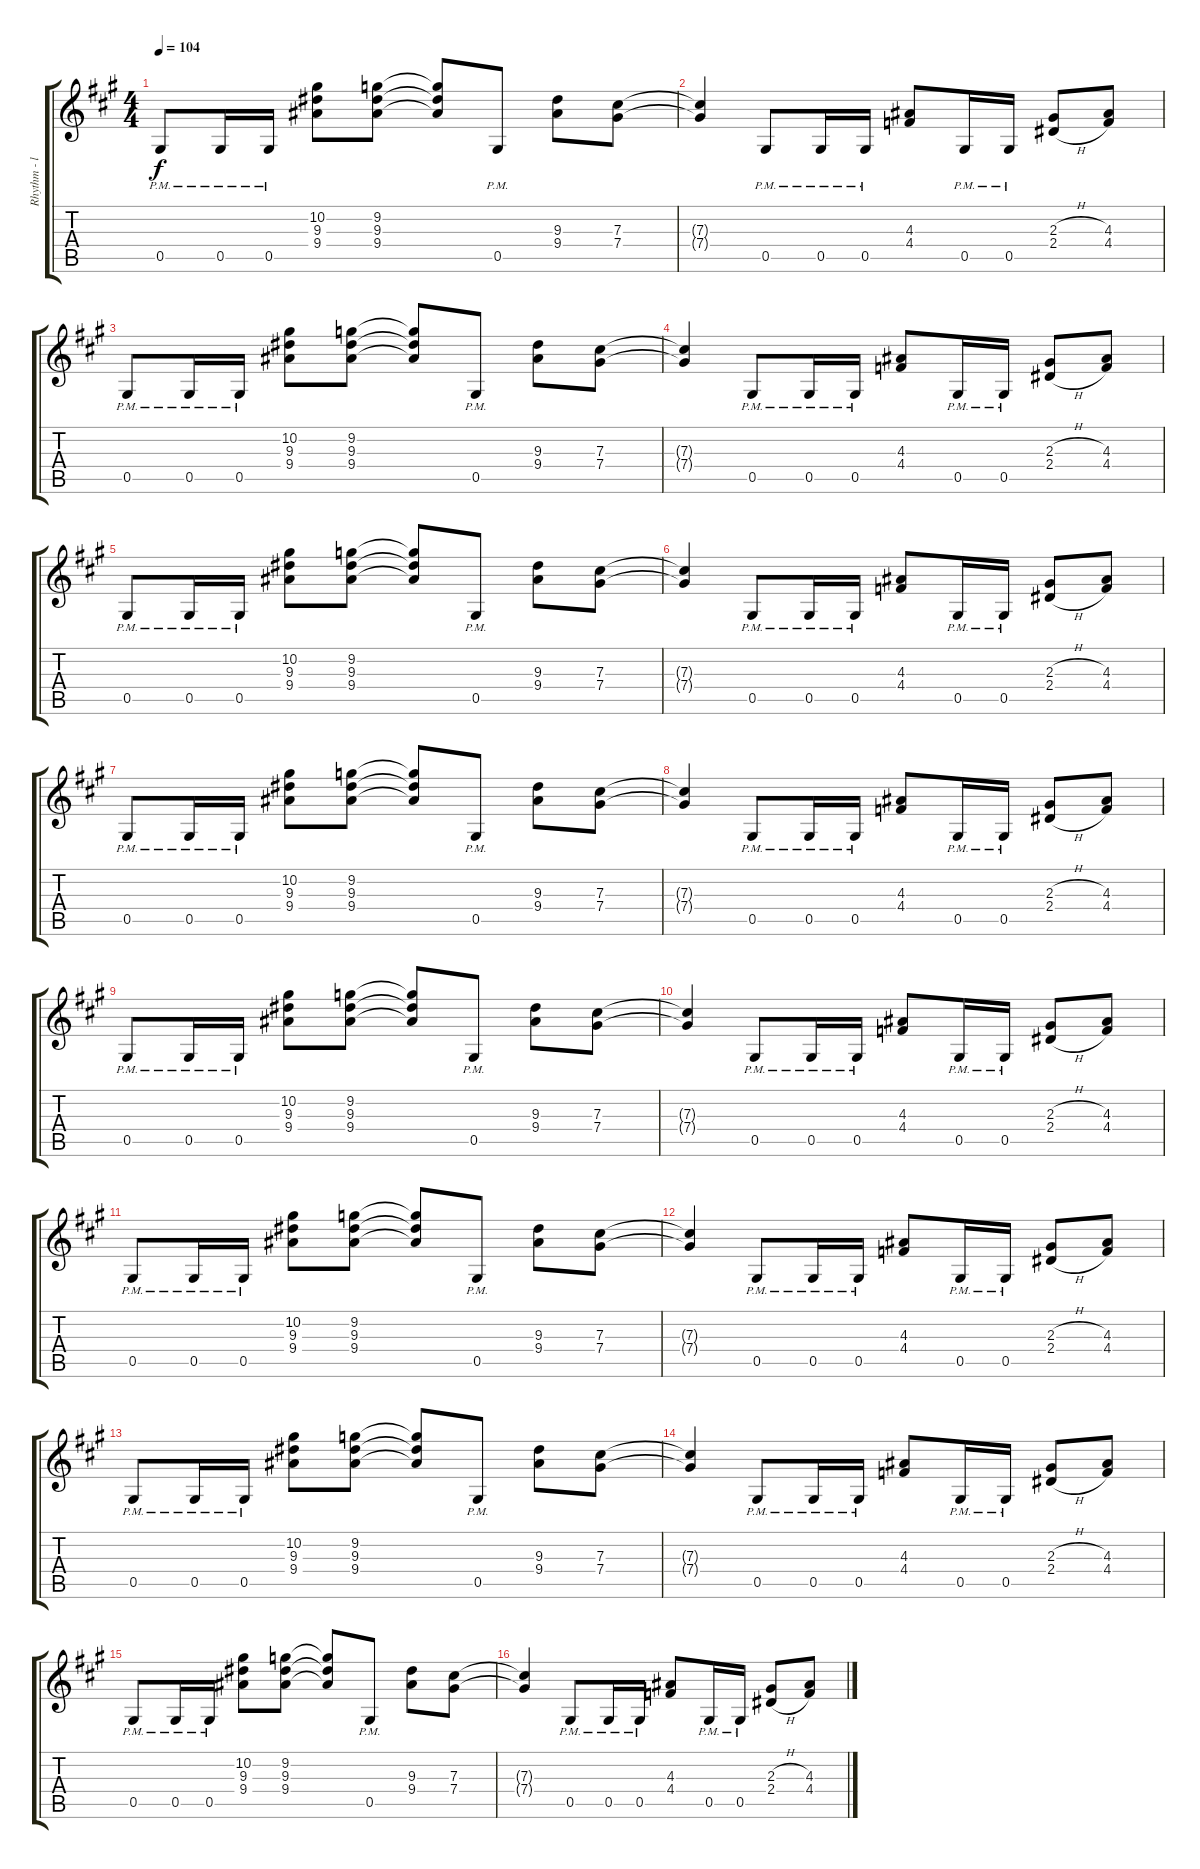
\track ("Rhythm - left" "Rhythm - l") {instrument distortionguitar}
\staff {score tabs}
\tuning (Eb4 Bb3 Gb3 Db3 Ab2 Eb2) {hide}
\ts (4 4)
\tempo 104
\clef g2
\ks a
0.5{pm}.8{dy f} 0.5{pm}.16 0.5{pm}.16 (10.2 9.3 9.4).8 (9.2 9.3 9.4).8 (9.2{t} 9.3{t} 9.4{t}).8 0.5{pm}.8 (9.3 9.4).8 (7.3 7.4).8 |
(7.3{t} 7.4{t}).4 0.5{pm}.8 0.5{pm}.16 0.5{pm}.16 (4.3 4.4).8 0.5{pm}.16 0.5{pm}.16 (2.3{h} 2.4{h}).8 (4.3 4.4).8 |
0.5{pm}.8 0.5{pm}.16 0.5{pm}.16 (10.2 9.3 9.4).8 (9.2 9.3 9.4).8 (9.2{t} 9.3{t} 9.4{t}).8 0.5{pm}.8 (9.3 9.4).8 (7.3 7.4).8 |
(7.3{t} 7.4{t}).4 0.5{pm}.8 0.5{pm}.16 0.5{pm}.16 (4.3 4.4).8 0.5{pm}.16 0.5{pm}.16 (2.3{h} 2.4{h}).8 (4.3 4.4).8 |
0.5{pm}.8 0.5{pm}.16 0.5{pm}.16 (10.2 9.3 9.4).8 (9.2 9.3 9.4).8 (9.2{t} 9.3{t} 9.4{t}).8 0.5{pm}.8 (9.3 9.4).8 (7.3 7.4).8 |
(7.3{t} 7.4{t}).4 0.5{pm}.8 0.5{pm}.16 0.5{pm}.16 (4.3 4.4).8 0.5{pm}.16 0.5{pm}.16 (2.3{h} 2.4{h}).8 (4.3 4.4).8 |
0.5{pm}.8 0.5{pm}.16 0.5{pm}.16 (10.2 9.3 9.4).8 (9.2 9.3 9.4).8 (9.2{t} 9.3{t} 9.4{t}).8 0.5{pm}.8 (9.3 9.4).8 (7.3 7.4).8 |
(7.3{t} 7.4{t}).4 0.5{pm}.8 0.5{pm}.16 0.5{pm}.16 (4.3 4.4).8 0.5{pm}.16 0.5{pm}.16 (2.3{h} 2.4{h}).8 (4.3 4.4).8 |
0.5{pm}.8 0.5{pm}.16 0.5{pm}.16 (10.2 9.3 9.4).8 (9.2 9.3 9.4).8 (9.2{t} 9.3{t} 9.4{t}).8 0.5{pm}.8 (9.3 9.4).8 (7.3 7.4).8 |
(7.3{t} 7.4{t}).4 0.5{pm}.8 0.5{pm}.16 0.5{pm}.16 (4.3 4.4).8 0.5{pm}.16 0.5{pm}.16 (2.3{h} 2.4{h}).8 (4.3 4.4).8 |
0.5{pm}.8 0.5{pm}.16 0.5{pm}.16 (10.2 9.3 9.4).8 (9.2 9.3 9.4).8 (9.2{t} 9.3{t} 9.4{t}).8 0.5{pm}.8 (9.3 9.4).8 (7.3 7.4).8 |
(7.3{t} 7.4{t}).4 0.5{pm}.8 0.5{pm}.16 0.5{pm}.16 (4.3 4.4).8 0.5{pm}.16 0.5{pm}.16 (2.3{h} 2.4{h}).8 (4.3 4.4).8 |
0.5{pm}.8 0.5{pm}.16 0.5{pm}.16 (10.2 9.3 9.4).8 (9.2 9.3 9.4).8 (9.2{t} 9.3{t} 9.4{t}).8 0.5{pm}.8 (9.3 9.4).8 (7.3 7.4).8 |
(7.3{t} 7.4{t}).4 0.5{pm}.8 0.5{pm}.16 0.5{pm}.16 (4.3 4.4).8 0.5{pm}.16 0.5{pm}.16 (2.3{h} 2.4{h}).8 (4.3 4.4).8 |
0.5{pm}.8 0.5{pm}.16 0.5{pm}.16 (10.2 9.3 9.4).8 (9.2 9.3 9.4).8 (9.2{t} 9.3{t} 9.4{t}).8 0.5{pm}.8 (9.3 9.4).8 (7.3 7.4).8 |
(7.3{t} 7.4{t}).4 0.5{pm}.8 0.5{pm}.16 0.5{pm}.16 (4.3 4.4).8 0.5{pm}.16 0.5{pm}.16 (2.3{h} 2.4{h}).8 (4.3 4.4).8
